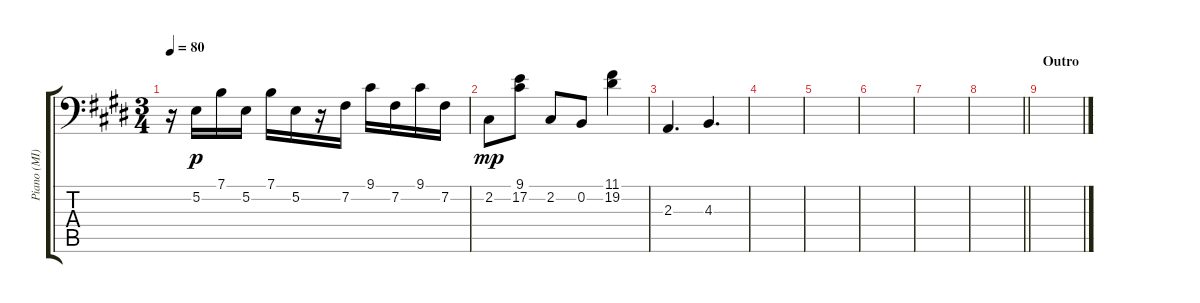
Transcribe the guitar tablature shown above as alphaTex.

\track ("Piano (MI)" "Piano (MI)") {instrument acousticgrandpiano}
\staff {score tabs}
\tuning (E3 B2 G2 D2 A1 E1) {hide}
\ts (3 4)
\tempo 80
\clef f4
\ks c#minor
r.16{dy p} 5.2.16 7.1.16 5.2.16 7.1.16 5.2.16 r.16 7.2.16 9.1.16 7.2.16 9.1.16 7.2.16 |
2.2.8{dy mp} (9.1 17.2).8 2.2.8 0.2.8 (11.1 19.2).4 |
2.3.4{d} 4.3.4{d} |
|
|
|
|
\barLineRight lightlight
|
\section ("" "Outro")
